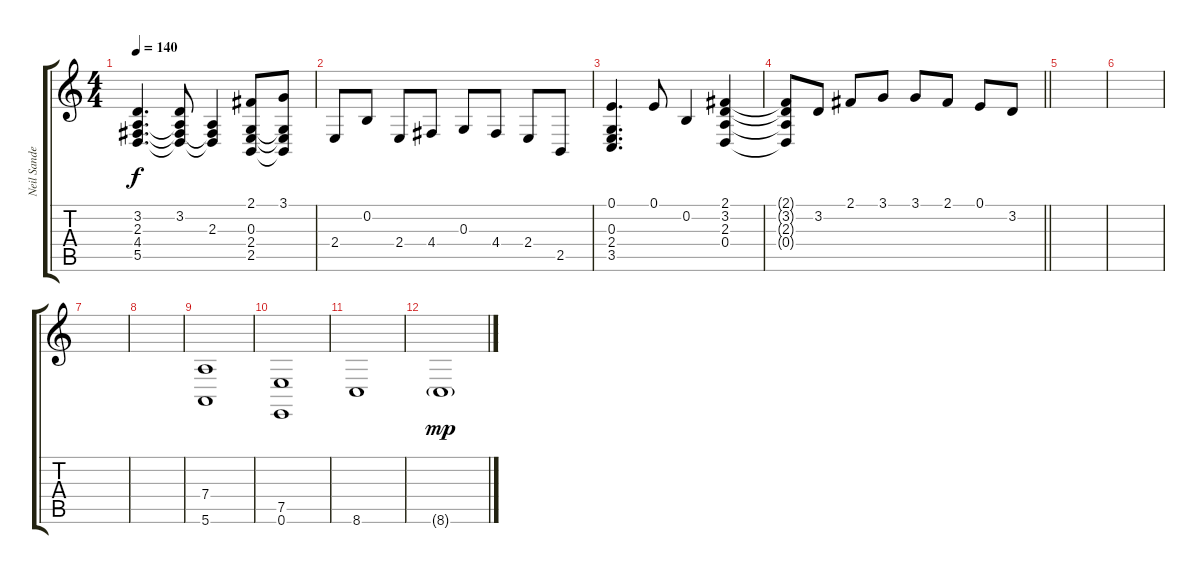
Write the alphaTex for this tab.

\track ("Neil Sanderson" "Neil Sande") {instrument brightacousticpiano}
\staff {score tabs}
\tuning (E4 B3 G3 D3 A2 E2) {hide}
\ts (4 4)
\tempo 140
\clef g2
\ks c
(3.2 2.3 4.4 5.5).4{d dy f} (3.2 2.3{t} 4.4{t} 5.5{t}).8 (2.3 4.4{t} 5.5{t}).4 (2.1 0.3 2.4 2.5).8 (3.1 0.3{t} 2.4{t} 2.5{t}).8 |
2.4.8 0.2.8 2.4.8 4.4.8 0.3.8 4.4.8 2.4.8 2.5.8 |
(0.1 0.3 2.4 3.5).4{d} 0.1.8 0.2.4 (2.1 3.2 2.3 0.4).4 |
\barLineRight lightlight
(2.1{t} 3.2{t} 2.3{t} 0.4{t}).8 3.2.8 2.1.8 3.1.8 3.1.8 2.1.8 0.1.8 3.2.8 |
|
|
|
|
(7.4 5.6).1 |
(7.5 0.6).1 |
8.6.1 |
8.6{g}.1{dy mp}
